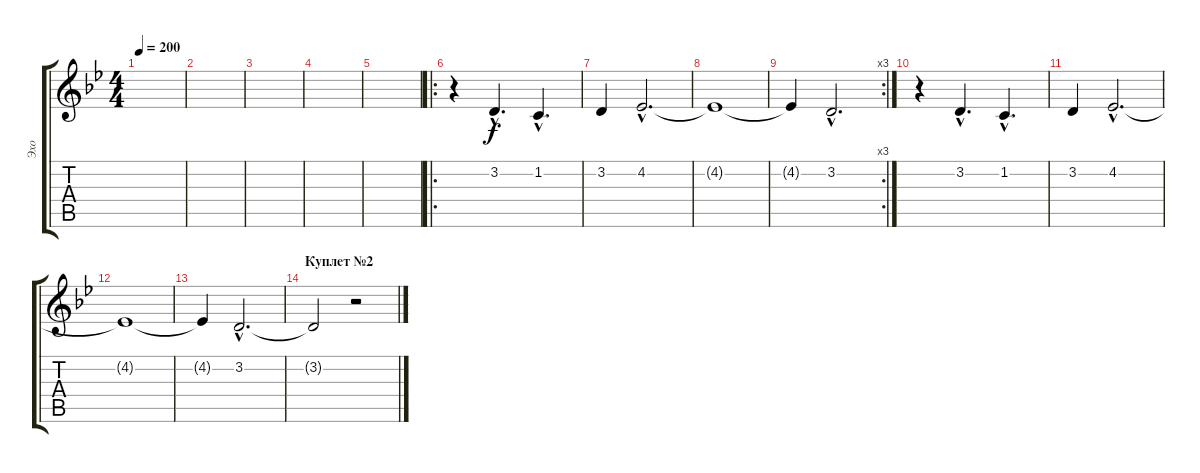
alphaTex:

\track ("Эхо" "Эхо") {instrument tenorsax}
\staff {score tabs}
\tuning (E4 B3 G3 D3 A2 E2) {hide}
\ts (4 4)
\tempo 200
\clef g2
\ks bb
|
|
|
|
|
\ro
r.4 3.2{hac}.4{d} 1.2{hac}.4{d} |
3.2.4 4.2{hac}.2{d} |
4.2{t}.1 |
\rc 3
4.2{t}.4 3.2{hac}.2{d} |
r.4 3.2{hac}.4{d} 1.2{hac}.4{d} |
3.2.4 4.2{hac}.2{d} |
4.2{t}.1 |
4.2{t}.4 3.2{hac}.2{d} |
\section ("" "Куплет №2")
3.2{t}.2 r.2
